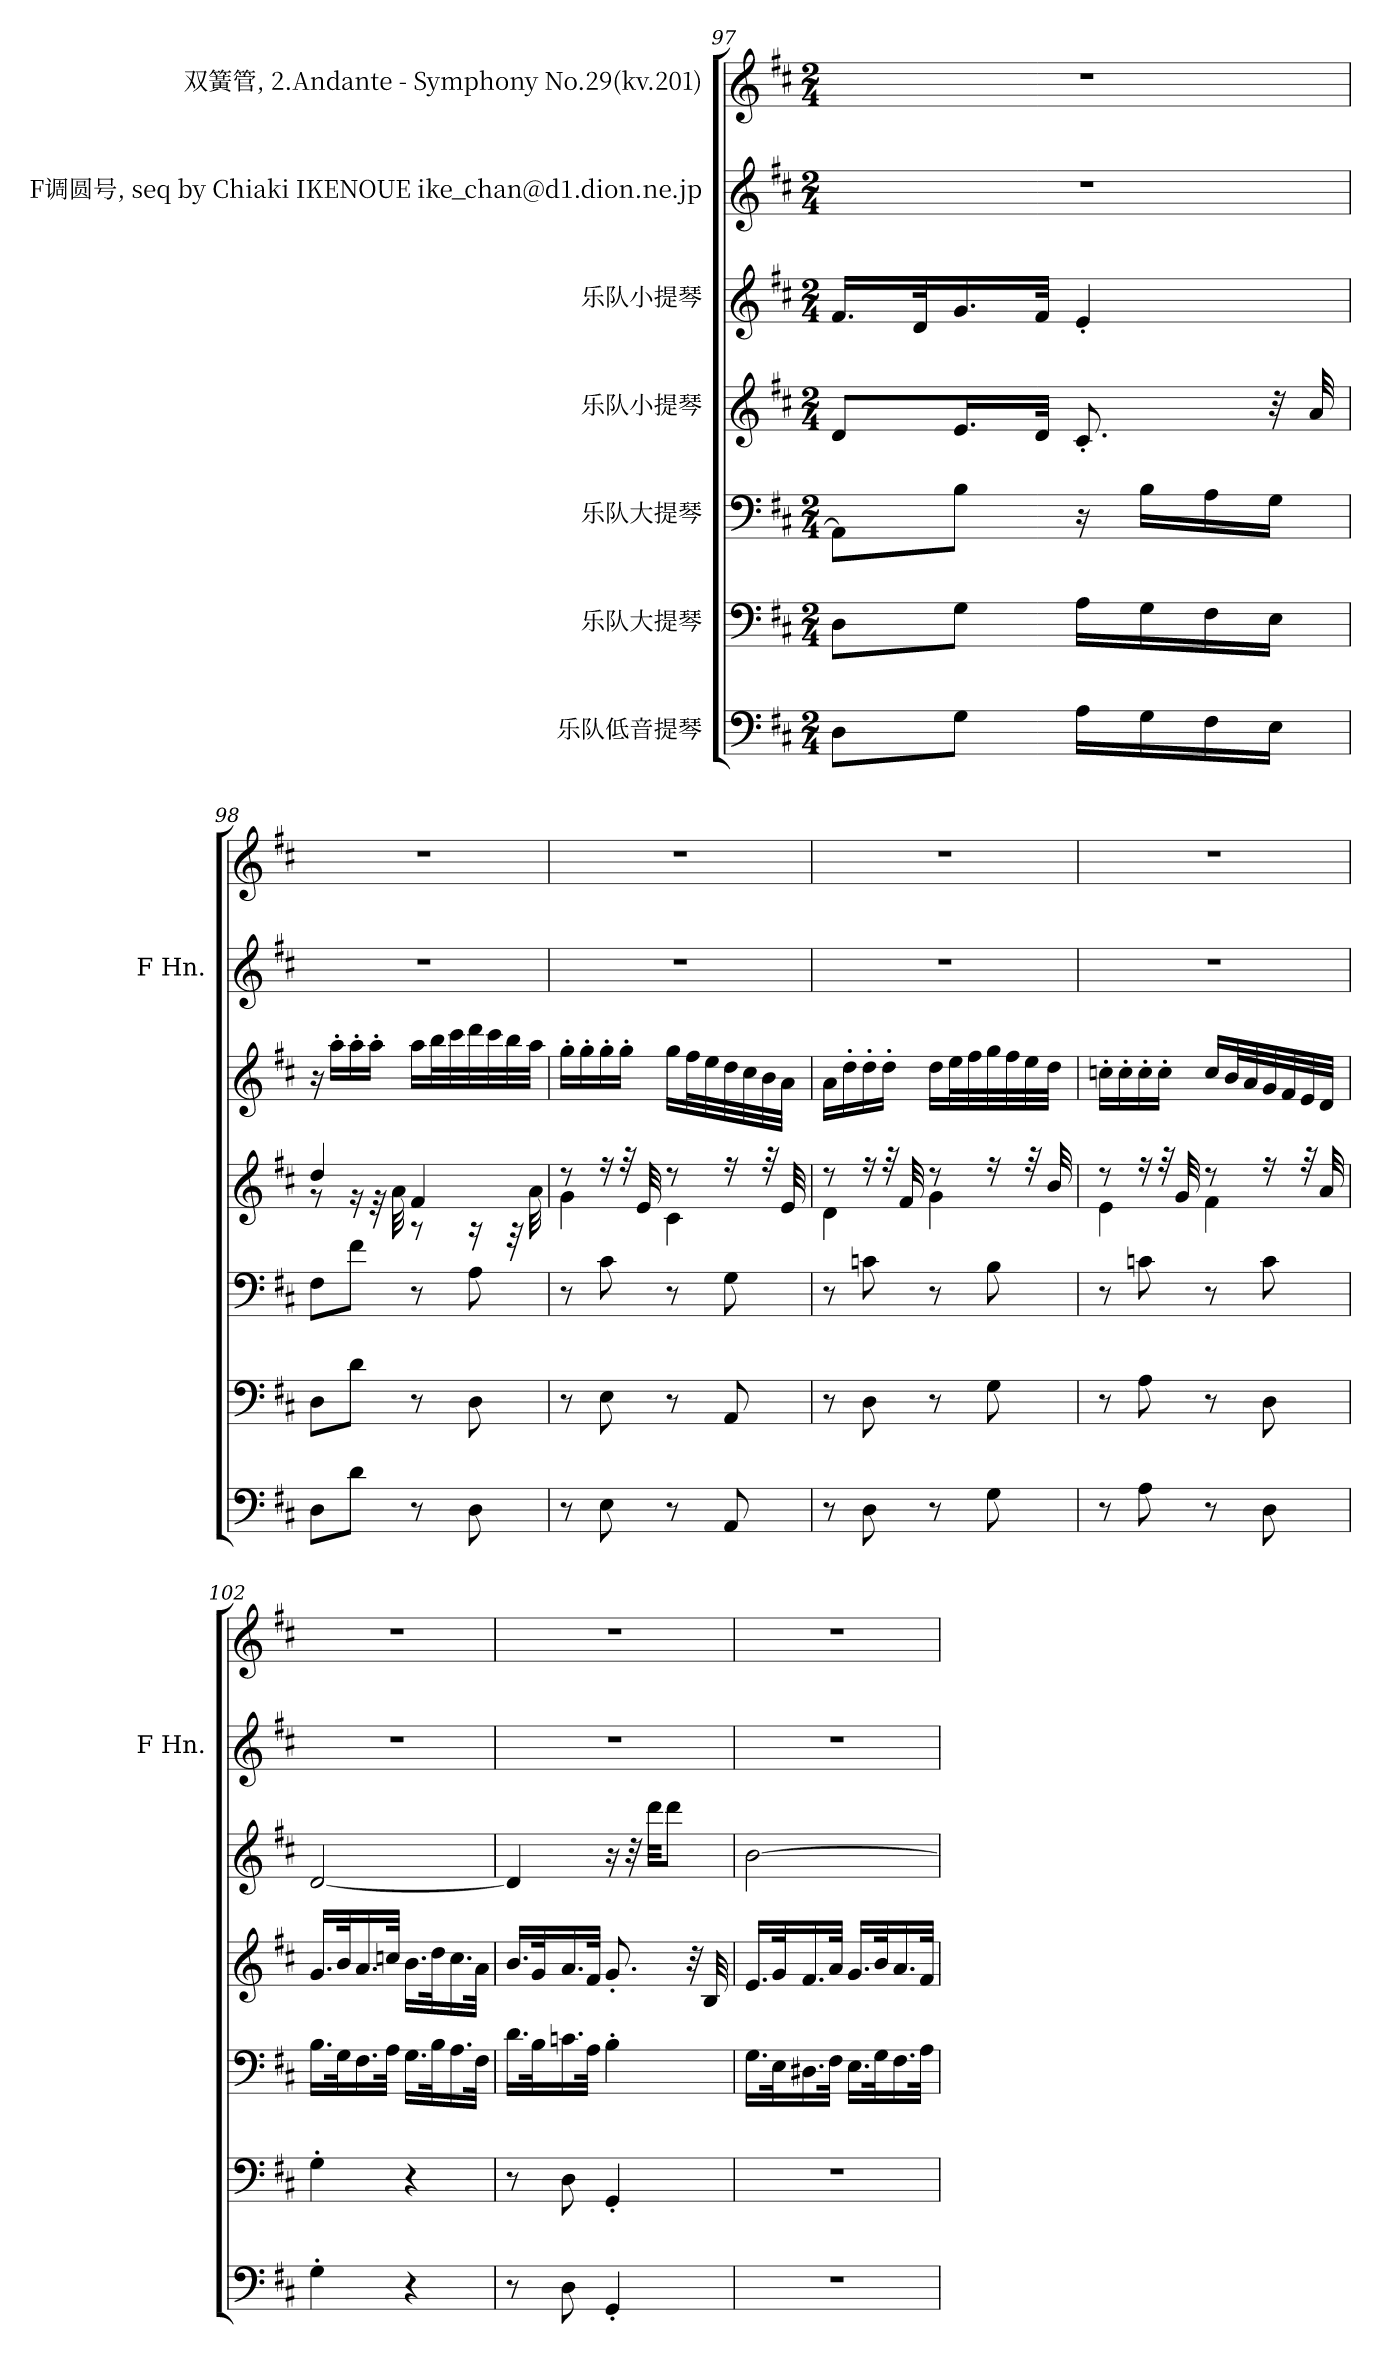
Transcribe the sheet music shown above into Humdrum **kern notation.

**kern	**kern	**kern	**kern	**kern	**kern	**kern
*part7	*part6	*part5	*part4	*part3	*part2	*part1
*staff7	*staff6	*staff5	*staff4	*staff3	*staff2	*staff1
*I"乐队低音提琴	*I"乐队大提琴	*I"乐队大提琴	*I"乐队小提琴	*I"乐队小提琴	*I"F调圆号, seq by Chiaki IKENOUE ike_chan@d1.dion.ne.jp	*I"双簧管, 2.Andante - Symphony No.29(kv.201)
*	*	*	*	*	*I'F Hn.	*
*clefF4	*clefF4	*clefF4	*clefG2	*clefG2	*clefG2	*clefG2
*ITrd7c12	*	*	*	*	*ITrd4c7	*
*k[f#c#]	*k[f#c#]	*k[f#c#]	*k[f#c#]	*k[f#c#]	*k[f#]	*k[f#c#]
*M2/4	*M2/4	*M2/4	*M2/4	*M2/4	*M2/4	*M2/4
=97	=97	=97	=97	=97	=97	=97
8DD\L	8D\L	8AA\L]	8d/L	16.f#/LL	2r	2r
.	.	.	.	32d/K	.	.
8GG\J	8G\J	8B\J	16.e/L	16.g/	.	.
.	.	.	32d/JJk	32f#/JJk	.	.
16AA\LL	16A\LL	16r	8.c#'/	4e'/	.	.
16GG\	16G\	16B\LL	.	.	.	.
16FF#\	16F#\	16A\	.	.	.	.
16EE\JJ	16E\JJ	16G\JJ	32r	.	.	.
.	.	.	32a/	.	.	.
!!LO:PB:g=z
=98	=98	=98	=98	=98	=98	=98
*	*	*	*^	*	*	*
8DD\L	8D\L	8F#\L	4dd/	8r	16r	2r	2r
.	.	.	.	.	16aa'\LL	.	.
8D\J	8d\J	8f#\J	.	16r	16aa'\	.	.
.	.	.	.	32r	16aa'\JJ	.	.
.	.	.	.	32a\	.	.	.
8r	8r	8r	4f#/	8r	16aa\LL	.	.
.	.	.	.	.	32bb\L	.	.
.	.	.	.	.	32ccc#\	.	.
8DD\	8D\	8A\	.	16r	32ddd\	.	.
.	.	.	.	.	32ccc#\	.	.
.	.	.	.	32r	32bb\	.	.
.	.	.	.	32a\	32aa\JJJ	.	.
=99	=99	=99	=99	=99	=99	=99	=99
8r	8r	8r	8r	4g\	16gg'\LL	2r	2r
.	.	.	.	.	16gg'\	.	.
8EE\	8E\	8c#\	16r	.	16gg'\	.	.
.	.	.	32r	.	16gg'\JJ	.	.
.	.	.	32e/	.	.	.	.
8r	8r	8r	8r	4c#\	16gg\LL	.	.
.	.	.	.	.	32ff#\L	.	.
.	.	.	.	.	32ee\	.	.
8AAA/	8AA/	8G\	16r	.	32dd\	.	.
.	.	.	.	.	32cc#\	.	.
.	.	.	32r	.	32b\	.	.
.	.	.	32e/	.	32a\JJJ	.	.
=100	=100	=100	=100	=100	=100	=100	=100
8r	8r	8r	8r	4d\	16a\LL	2r	2r
.	.	.	.	.	16dd'\	.	.
8DD\	8D\	8cn\	16r	.	16dd'\	.	.
.	.	.	32r	.	16dd'\JJ	.	.
.	.	.	32f#/	.	.	.	.
8r	8r	8r	8r	4g\	16dd\LL	.	.
.	.	.	.	.	32ee\L	.	.
.	.	.	.	.	32ff#\	.	.
8GG\	8G\	8B\	16r	.	32gg\	.	.
.	.	.	.	.	32ff#\	.	.
.	.	.	32r	.	32ee\	.	.
.	.	.	32b/	.	32dd\JJJ	.	.
!!LO:PB:g=z
=101	=101	=101	=101	=101	=101	=101	=101
8r	8r	8r	8r	4e\	16ccn'\LL	2r	2r
.	.	.	.	.	16cc'\	.	.
8AA\	8A\	8cn\	16r	.	16cc'\	.	.
.	.	.	32r	.	16cc'\JJ	.	.
.	.	.	32g/	.	.	.	.
8r	8r	8r	8r	4f#\	16cc/LL	.	.
.	.	.	.	.	32b/L	.	.
.	.	.	.	.	32a/	.	.
8DD\	8D\	8c\	16r	.	32g/	.	.
.	.	.	.	.	32f#/	.	.
.	.	.	32r	.	32e/	.	.
.	.	.	32a/	.	32d/JJJ	.	.
*	*	*	*v	*v	*	*	*
=102	=102	=102	=102	=102	=102	=102
4GG'\	4G'\	16.B\LL	16.g/LL	[2d/	2r	2r
.	.	32G\K	32b/K	.	.	.
.	.	16.F#\	16.a/	.	.	.
.	.	32A\JJk	32ccn/JJk	.	.	.
4r	4r	16.G\LL	16.b\LL	.	.	.
.	.	32B\K	32dd\K	.	.	.
.	.	16.A\	16.cc\	.	.	.
.	.	32F#\JJk	32a\JJk	.	.	.
=103	=103	=103	=103	=103	=103	=103
8r	8r	16.d\LL	16.b/LL	4d/]	2r	2r
.	.	32B\K	32g/K	.	.	.
8DD\	8D\	16.cn\	16.a/	.	.	.
.	.	32A\JJk	32f#/JJk	.	.	.
4GGG'/	4GG'/	4B'\	8.g'/	16r	.	.
.	.	.	.	32r	.	.
.	.	.	.	32ddd\KKL	.	.
.	.	.	.	8ddd\J	.	.
.	.	.	32r	.	.	.
.	.	.	32B/	.	.	.
!!LO:PB:g=z
=104	=104	=104	=104	=104	=104	=104
2r	2r	16.G\LL	16.e/LL	[2b\	2r	2r
.	.	32E\K	32g/K	.	.	.
.	.	16.D#X\	16.f#/	.	.	.
.	.	32F#\JJk	32a/JJk	.	.	.
.	.	16.E\LL	16.g/LL	.	.	.
.	.	32G\K	32b/K	.	.	.
.	.	16.F#\	16.a/	.	.	.
.	.	32A\JJk	32f#/JJk	.	.	.
=	=	=	=	=	=	=
*-	*-	*-	*-	*-	*-	*-
